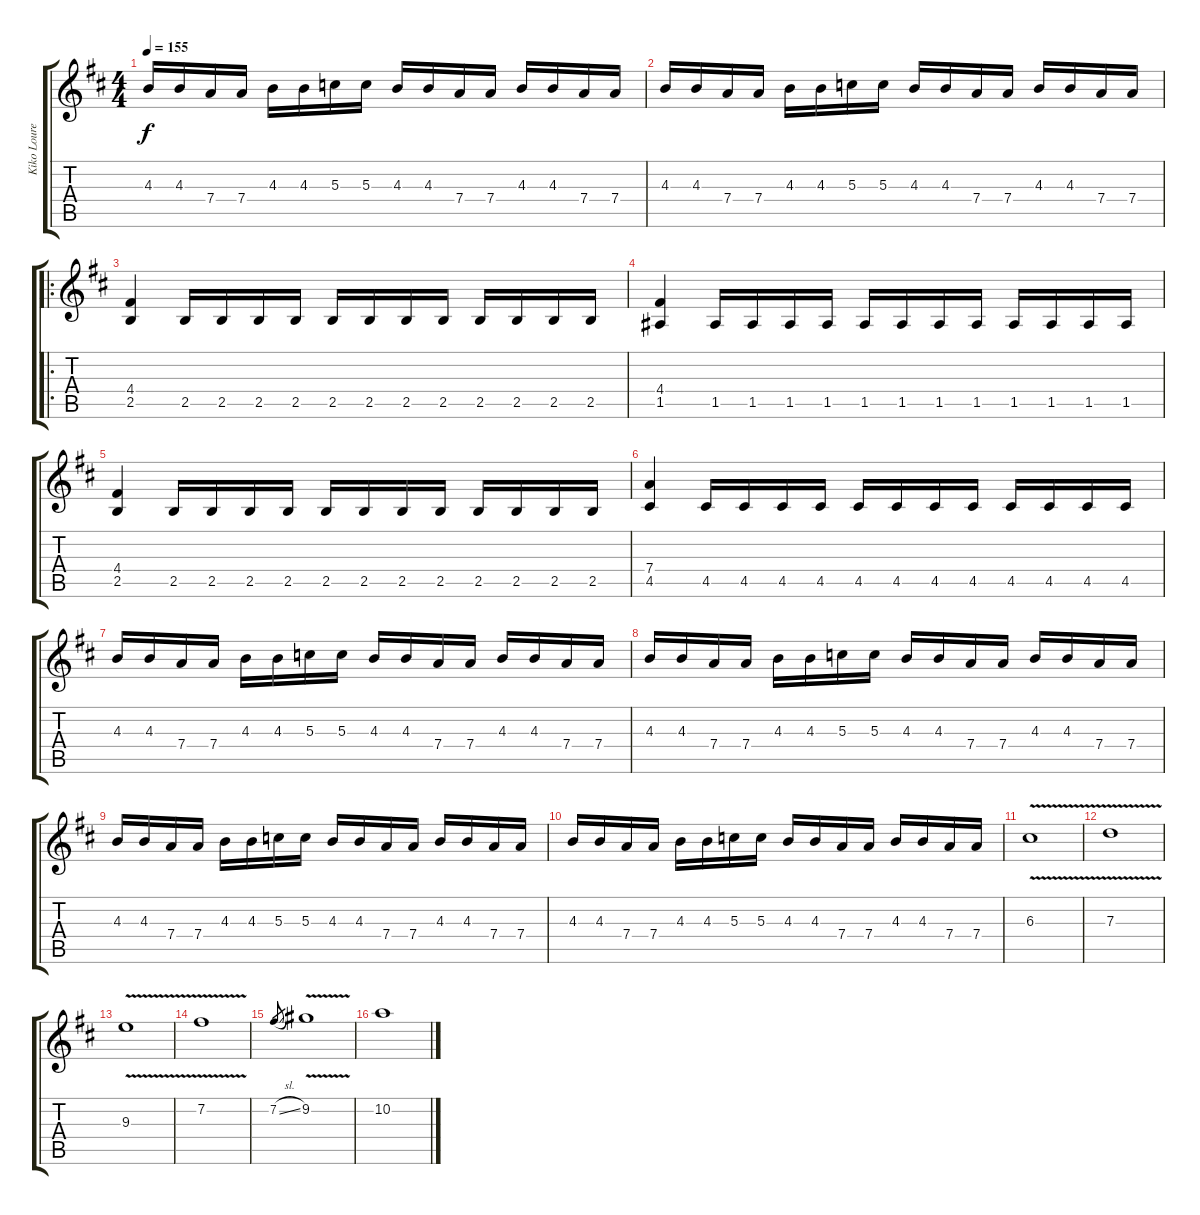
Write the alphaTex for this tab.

\track ("Kiko Loureiro/Rafael Bittencourt" "Kiko Loure") {instrument overdrivenguitar}
\staff {score tabs}
\tuning (E4 B3 G3 D3 A2 E2) {hide}
\ts (4 4)
\tempo 155
\clef g2
\ks d
4.3.16{dy f} 4.3.16 7.4.16 7.4.16 4.3.16 4.3.16 5.3.16 5.3.16 4.3.16 4.3.16 7.4.16 7.4.16 4.3.16 4.3.16 7.4.16 7.4.16 |
4.3.16 4.3.16 7.4.16 7.4.16 4.3.16 4.3.16 5.3.16 5.3.16 4.3.16 4.3.16 7.4.16 7.4.16 4.3.16 4.3.16 7.4.16 7.4.16 |
\ro
(4.4 2.5).4{volume 12} 2.5.16 2.5.16 2.5.16 2.5.16 2.5.16 2.5.16 2.5.16 2.5.16 2.5.16 2.5.16 2.5.16 2.5.16 |
(4.4 1.5).4 1.5.16 1.5.16 1.5.16 1.5.16 1.5.16 1.5.16 1.5.16 1.5.16 1.5.16 1.5.16 1.5.16 1.5.16 |
(4.4 2.5).4 2.5.16 2.5.16 2.5.16 2.5.16 2.5.16 2.5.16 2.5.16 2.5.16 2.5.16 2.5.16 2.5.16 2.5.16 |
(7.4 4.5).4 4.5.16 4.5.16 4.5.16 4.5.16 4.5.16 4.5.16 4.5.16 4.5.16 4.5.16 4.5.16 4.5.16 4.5.16 |
4.3.16 4.3.16 7.4.16 7.4.16 4.3.16 4.3.16 5.3.16 5.3.16 4.3.16 4.3.16 7.4.16 7.4.16 4.3.16 4.3.16 7.4.16 7.4.16 |
4.3.16 4.3.16 7.4.16 7.4.16 4.3.16 4.3.16 5.3.16 5.3.16 4.3.16 4.3.16 7.4.16 7.4.16 4.3.16 4.3.16 7.4.16 7.4.16 |
4.3.16 4.3.16 7.4.16 7.4.16 4.3.16 4.3.16 5.3.16 5.3.16 4.3.16 4.3.16 7.4.16 7.4.16 4.3.16 4.3.16 7.4.16 7.4.16 |
4.3.16 4.3.16 7.4.16 7.4.16 4.3.16 4.3.16 5.3.16 5.3.16 4.3.16 4.3.16 7.4.16 7.4.16 4.3.16 4.3.16 7.4.16 7.4.16 |
6.3{v}.1 |
7.3{v}.1 |
9.3{v}.1 |
7.2{v}.1 |
7.2{sl}.8{gr} 9.2{v}.1 |
10.2.1
